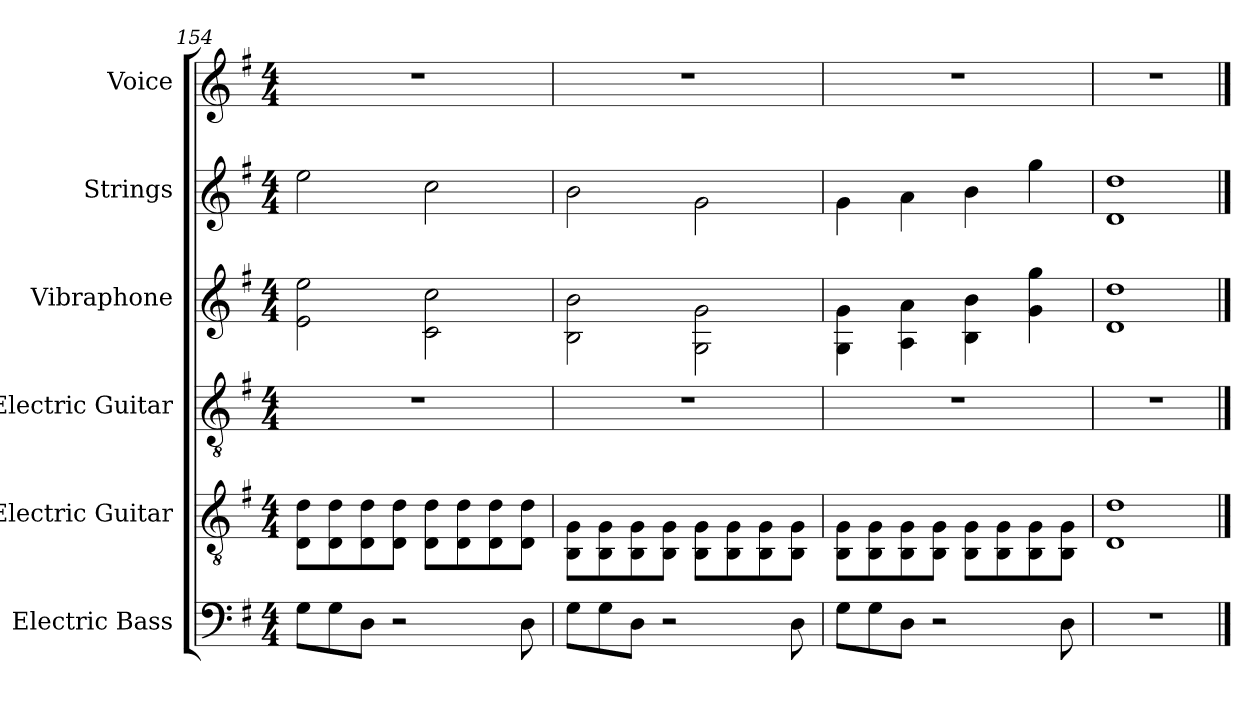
**kern	**kern	**kern	**kern	**kern	**kern
*part6	*part5	*part4	*part3	*part2	*part1
*staff6	*staff5	*staff4	*staff3	*staff2	*staff1
*I"Electric Bass	*I"Electric Guitar	*I"Electric Guitar	*I"Vibraphone	*I"Strings	*I"Voice
*I'El. B.	*I'El. Guit.	*I'El. Guit.	*I'Vib.	*I'St.	*I'Vo.
*clefF4	*clefGv2	*clefGv2	*clefG2	*clefG2	*clefG2
*k[f#]	*k[f#]	*k[f#]	*k[f#]	*k[f#]	*k[f#]
*M4/4	*M4/4	*M4/4	*M4/4	*M4/4	*M4/4
=154	=154	=154	=154	=154	=154
8G\L	8D\ 8d\L	1r	2e\ 2ee\	2ee\	1r
8G\	8D\ 8d\	.	.	.	.
8D\J	8D\ 8d\	.	.	.	.
2r	8D\ 8d\J	.	.	.	.
.	8D\ 8d\L	.	2c\ 2cc\	2cc\	.
.	8D\ 8d\	.	.	.	.
.	8D\ 8d\	.	.	.	.
8D\	8D\ 8d\J	.	.	.	.
!!LO:LB:g=z
=155	=155	=155	=155	=155	=155
8G\L	8BB\ 8G\L	1r	2B\ 2b\	2b\	1r
8G\	8BB\ 8G\	.	.	.	.
8D\J	8BB\ 8G\	.	.	.	.
2r	8BB\ 8G\J	.	.	.	.
.	8BB\ 8G\L	.	2G\ 2g\	2g\	.
.	8BB\ 8G\	.	.	.	.
.	8BB\ 8G\	.	.	.	.
8D\	8BB\ 8G\J	.	.	.	.
=156	=156	=156	=156	=156	=156
8G\L	8BB\ 8G\L	1r	4G\ 4g\	4g\	1r
8G\	8BB\ 8G\	.	.	.	.
8D\J	8BB\ 8G\	.	4A\ 4a\	4a\	.
2r	8BB\ 8G\J	.	.	.	.
.	8BB\ 8G\L	.	4B\ 4b\	4b\	.
.	8BB\ 8G\	.	.	.	.
.	8BB\ 8G\	.	4g\ 4gg\	4gg\	.
8D\	8BB\ 8G\J	.	.	.	.
=157	=157	=157	=157	=157	=157
1r	1D 1d	1r	1d 1dd	1d 1dd	1r
==	==	==	==	==	==
*-	*-	*-	*-	*-	*-
